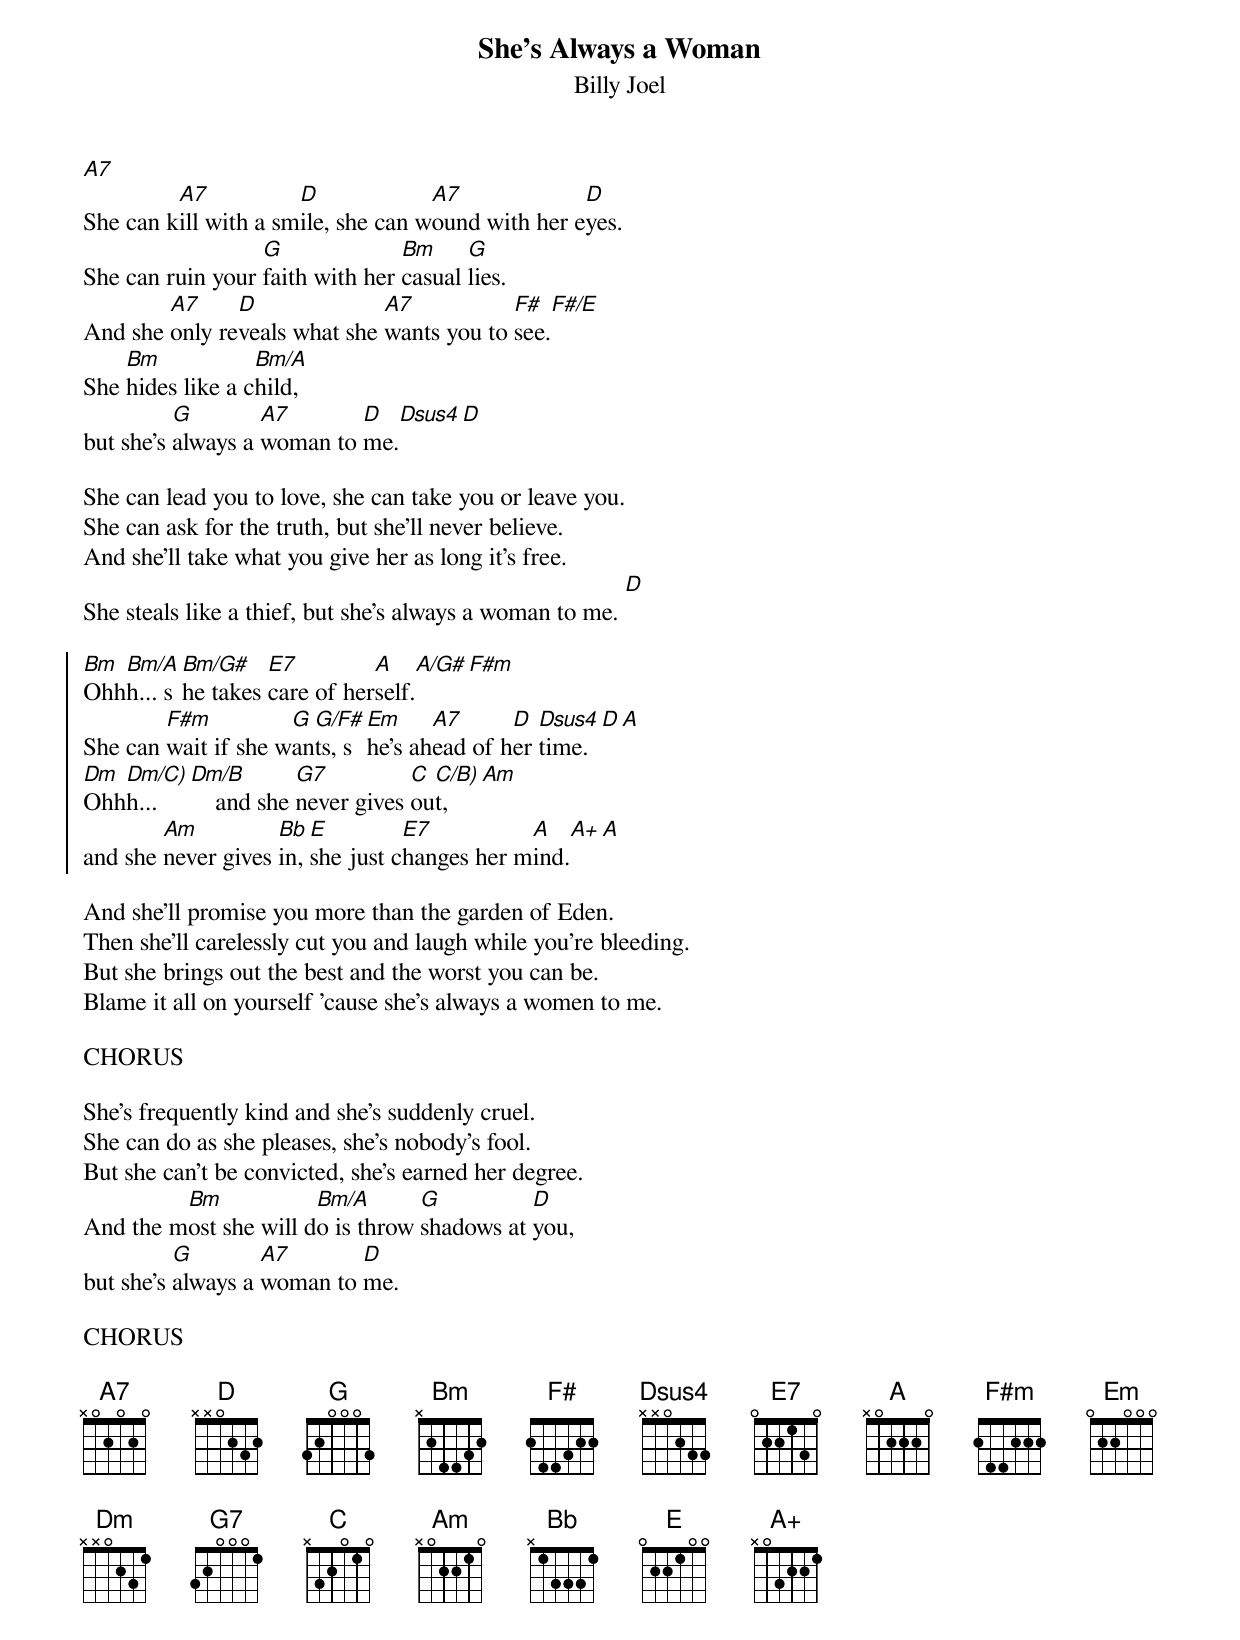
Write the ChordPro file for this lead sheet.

{title:She's Always a Woman}
{subtitle:Billy Joel}
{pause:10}
[A7]
She can k[A7]ill with a sm[D]ile, she can w[A7]ound with her e[D]yes.
She can ruin your [G]faith with her [Bm]casual [G]lies.
And she [A7]only re[D]veals what she [A7]wants you to [F#]see.[F#/E]
She [Bm]hides like a c[Bm/A]hild,
but she's [G]always a [A7]woman to [D]me.[Dsus4][D]

She can lead you to love, she can take you or leave you.
She can ask for the truth, but she'll never believe.
And she'll take what you give her as long it's free.
She steals like a thief, but she's always a woman to me. [D]

{soc}
[Bm]Ohh[Bm/A]h... s[Bm/G#]he takes [E7]care of her[A]self.[A/G#][F#m]
She can [F#m]wait if she w[G]an[G/F#]ts, s[Em]he's ah[A7]ead of h[D]er [Dsus4]time.[D][A]
[Dm]Ohh[Dm/C)]h...  [Dm/B]    and she [G7]never gives [C]ou[C/B)]t,[Am]
and she [Am]never gives [Bb]in, [E]she just c[E7]hanges her m[A]ind.[A+][A]
{eoc}

And she'll promise you more than the garden of Eden.
Then she'll carelessly cut you and laugh while you're bleeding.
But she brings out the best and the worst you can be.
Blame it all on yourself 'cause she's always a women to me.

CHORUS

She's frequently kind and she's suddenly cruel.
She can do as she pleases, she's nobody's fool.
But she can't be convicted, she's earned her degree.
And the m[Bm]ost she will d[Bm/A]o is throw [G]shadows at [D]you,
but she's [G]always a [A7]woman to [D]me.

CHORUS
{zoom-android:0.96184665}
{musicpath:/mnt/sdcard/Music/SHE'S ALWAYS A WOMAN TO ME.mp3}
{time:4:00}

{zoom-android-MID1045:1.0309175}
{zoom-android-V11:1.2173713}
